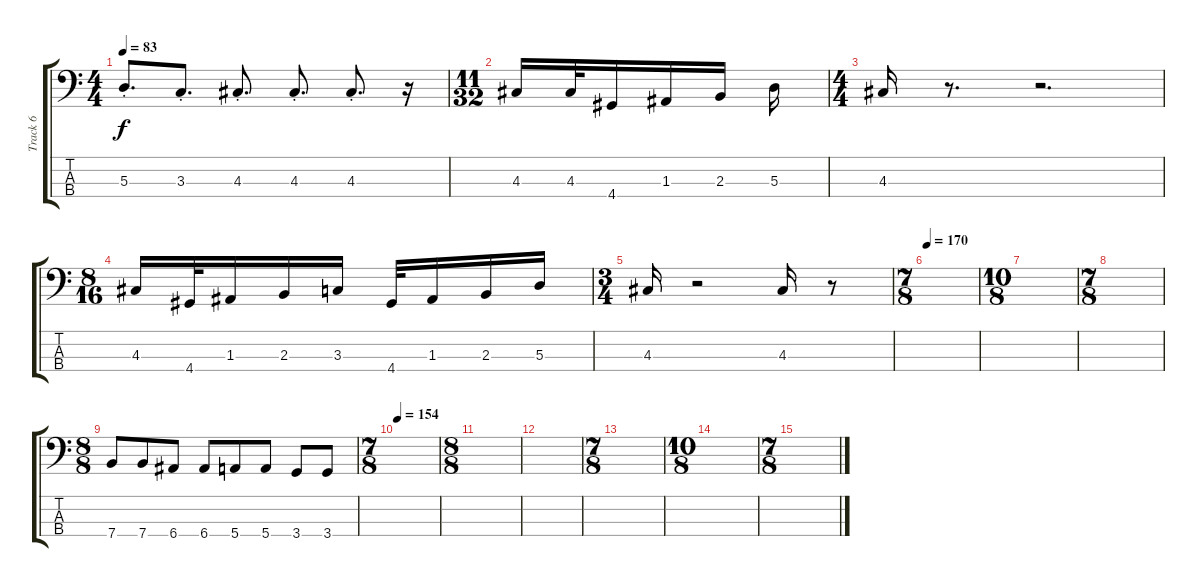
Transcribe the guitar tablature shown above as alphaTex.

\track ("Track 6" "Track 6") {instrument electricbasspick}
\staff {score tabs}
\tuning (G2 D2 A1 E1) {hide}
\ts (4 4)
\tempo 83
\clef f4
\ks c
5.3{st}.8{d dy f} 3.3{st}.8{d} 4.3{st}.8{d} 4.3{st}.8{d} 4.3{st}.8{d} r.16 |
\ts (11 32)
4.3.16 4.3.32 4.4.16 1.3.16 2.3.16 5.3.16 |
\ts (4 4)
4.3.16 r.8{d} r.2{d} |
\ts (8 16)
4.3.16 4.4.32 1.3.16 2.3.16 3.3.16 4.4.32 1.3.16 2.3.16 5.3.16 |
\ts (3 4)
4.3.16 r.2 4.3.16 r.8 |
\ts (7 8)
\tempo 170
|
\ts (10 8)
|
\ts (7 8)
|
\ts (8 8)
7.4.8 7.4.8 6.4.8 6.4.8 5.4.8 5.4.8 3.4.8 3.4.8 |
\ts (7 8)
\tempo 154
|
\ts (8 8)
|
|
\ts (7 8)
|
\ts (10 8)
|
\ts (7 8)
